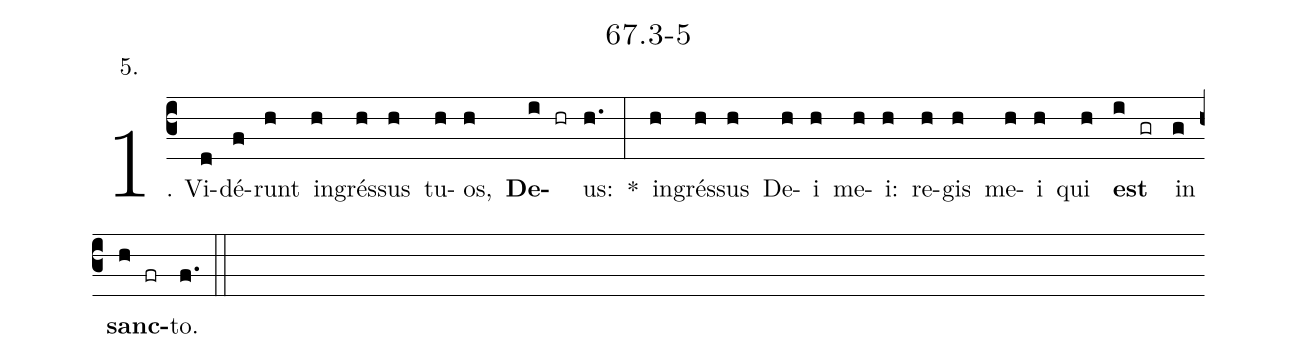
name: 67.3-5;
annotation: 5.;
%%
(c3)1. Vi(d)dé(f)runt(h) in(h)grés(h)sus(h) tu(h)os,(h) <b>De</b>(i hr)us:(h.) *(:) in(h)grés(h)sus(h) De(h)i(h) me(h)i:(h) re(h)gis(h) me(h)i(h) qui(h) <b>est</b>(i gr) in(g) <b>sanc</b>(h fr)to.(f.) (::)


%E(h) u(h) o(i) u(g) a(h) e.(f.) (::)
